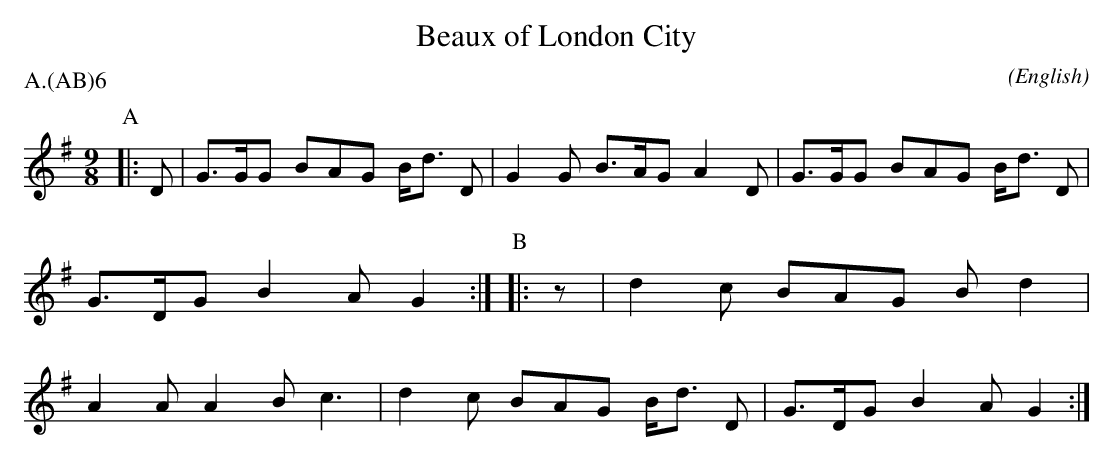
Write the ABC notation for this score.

X:1
T:Beaux of London City
M:9/8
C:
O:English
P:A.(AB)6
K:G
P:A
|:\
D | G>GG BAG B<d D | G2G  B>AG A2 \
D | G>GG BAG B<d D | G>DG B2A  G2 :|\
P:B
|: z | d2c  BAG Bd2   | A2A  A2B  c3 |\
d2c  BAG B<d D | G>DG B2A  G2 :|
